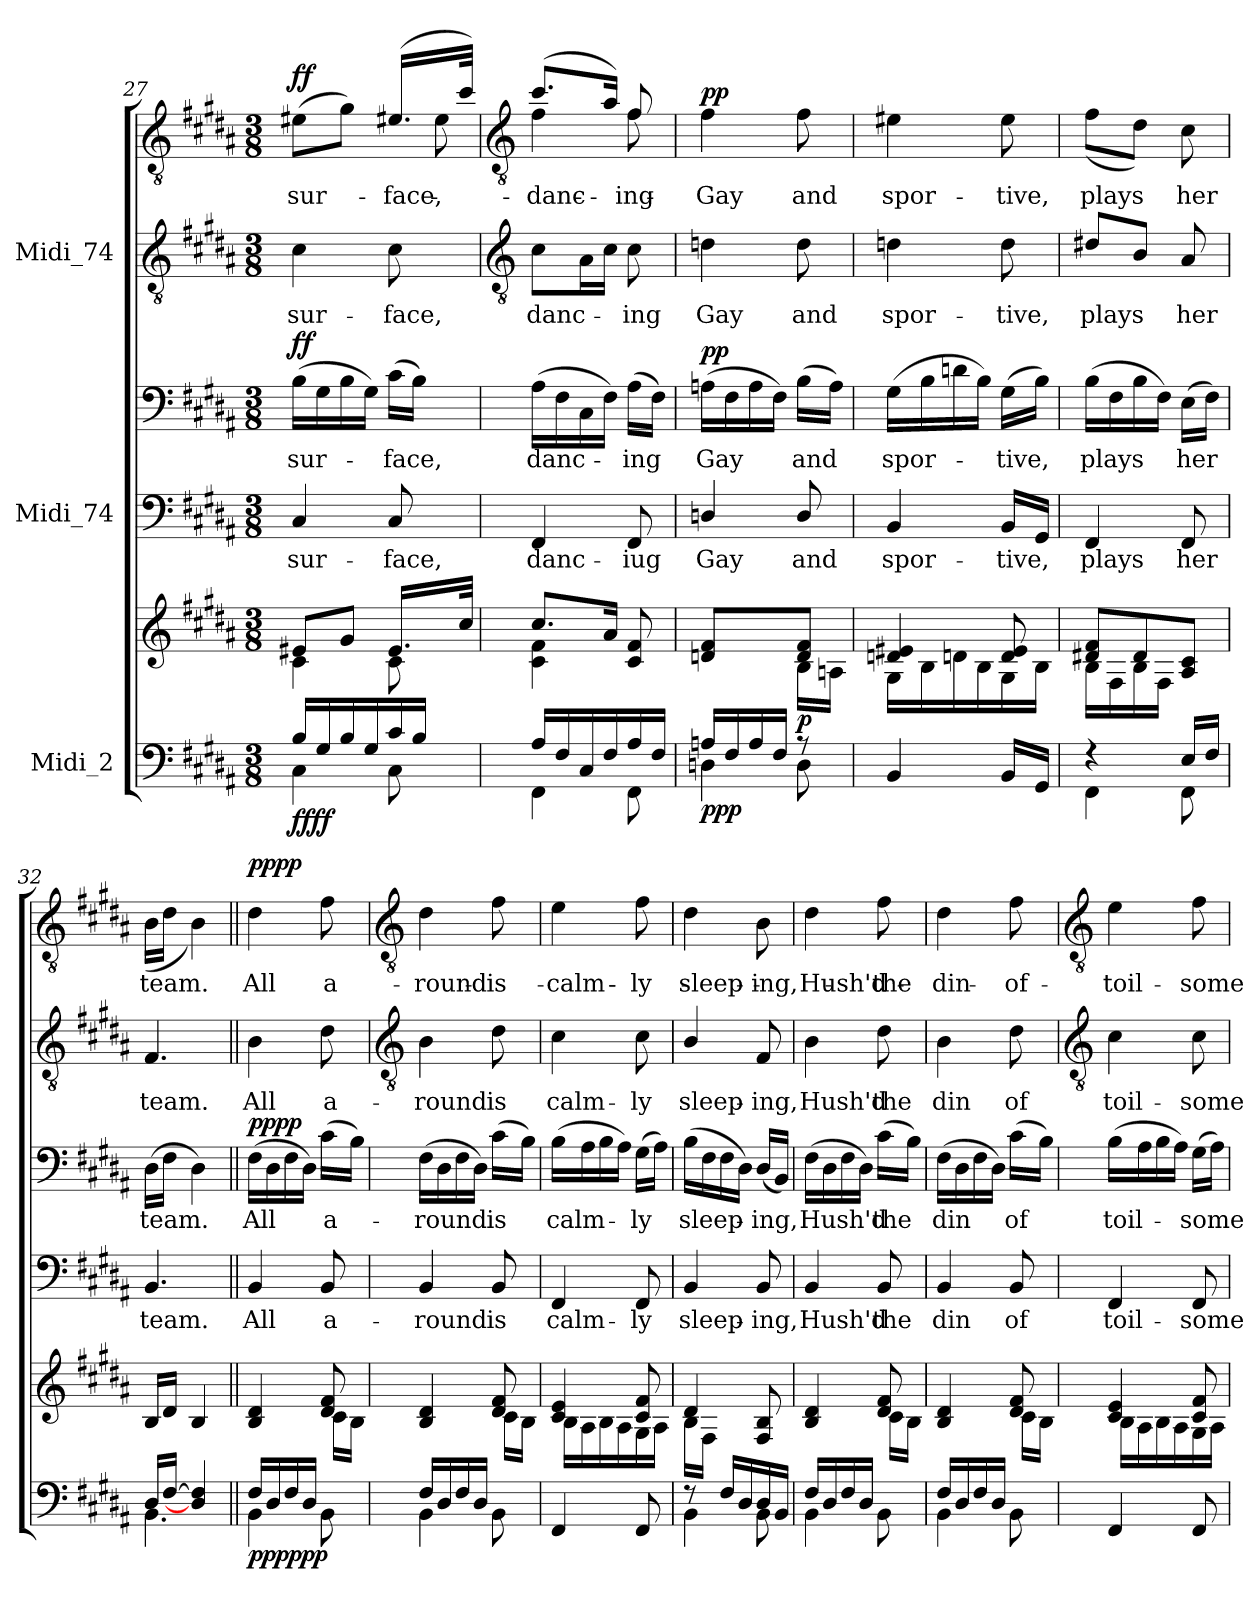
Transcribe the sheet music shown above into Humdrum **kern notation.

**kern	**kern	**dynam	**kern	**text	**kern	**text	**dynam	**kern	**text	**kern	**text	**dynam
*part3	*part3	*part3	*part2	*part2	*part2	*part2	*part2	*part1	*part1	*part1	*part1	*part1
*staff6	*staff5	*staff5/6	*staff4	*staff4	*staff3	*staff3	*staff3/4	*staff2	*staff2	*staff1	*staff1	*staff1/2
*I"Midi_2	*	*	*I"Midi_74	*	*	*	*	*I"Midi_74	*	*	*	*
*clefF4	*clefG2	*	*clefF4	*	*clefF4	*	*	*clefGv2	*	*clefGv2	*	*
*k[f#c#g#d#a#]	*k[f#c#g#d#a#]	*	*k[f#c#g#d#a#]	*	*k[f#c#g#d#a#]	*	*	*k[f#c#g#d#a#]	*	*k[f#c#g#d#a#]	*	*
*B:	*B:	*	*B:	*	*B:	*	*	*B:	*	*B:	*	*
*M3/8	*M3/8	*	*M3/8	*	*M3/8	*	*	*M3/8	*	*M3/8	*	*
=27	=27	=27	=27	=27	=27	=27	=27	=27	=27	=27	=27	=27
*^	*^	*	*	*	*	*	*	*	*	*	*	*
!	!	!	!	!LO:DY:b=2	!	!LO:LY:b	!	!LO:LY:b	!	!	!LO:LY:b	!	!LO:LY:b	!
*	*	*	*	*	*	*	*	*	*	*	*	*^	*	*
!	!	!	!	!LO:DY:n=1:b=2	!	!	!	!	!	!	!	!	!	!	!
!	!	!	!	!LO:DY:n=2:b	!	!	!	!	!	!	!	!	!	!	!
!	!	!	!	!LO:DY:n=3:b	!	!	!	!	!LO:DY:b=2	!	!	!	!	!	!
!	!	!	!	!	!	!	!	!	!LO:DY:n=1:b	!	!	!	!	!	!LO:DY:b=2
!	!	!	!	!	!	!	!	!	!	!	!	!	!	!	!LO:DY:n=1:b
16B/LL	4C#\	8e#X/L	4c#\	f f f f	4C#	sur-	(>16B\LL	sur-	f f	4c#	sur-	4ryy	(>8e#X\L	sur-	f f
16G#/	.	.	.	.	.	.	16G#\	.	.	.	.	.	.	.	.
16B/	.	8g#/J	.	.	.	.	16B\	.	.	.	.	.	8g#\J)	.	.
16G#/	.	.	.	.	.	.	16G#\JJ)	.	.	.	.	.	.	.	.
!	!	!	!	!	!	!LO:LY:b	!	!LO:LY:b	!	!	!LO:LY:b	!	!	!LO:LY:b	!
16c#/	8C#\	16.e#/LL	8c#\	.	8C#	-face,	(>16c#\LL	face,	.	8c#	-face,	(>16.e#X/LL	8e#	face,	.
16B/JJ	.	.	.	.	.	.	16B\JJ)	.	.	.	.	.	.	.	.
.	.	32cc#/JJ	.	.	.	.	.	.	.	.	.	32cc#/JJ)	.	.	.
!!LO:LB:g=z	!!
=28	=28	=28	=28	=28	=28	=28	=28	=28	=28	=28	=28	=28	=28	=28	=28
*	*	*	*	*	*	*	*	*	*	*clefGv2	*	*clefGv2	*	*	*
!	!	!	!	!	!	!LO:LY:b	!	!LO:LY:b	!	!	!LO:LY:b	!	!	!LO:LY:b	!
16A#/LL	4FF#\	8.cc#/L	4c#\ 4f#\	.	4FF#	danc-	(>16A#\LL	danc-	.	8c#L	danc-	(>8.cc#/L	4f#	danc-	.
16F#/	.	.	.	.	.	.	16F#\	.	.	.	.	.	.	.	.
16C#/	.	.	.	.	.	.	16C#\	.	.	16A#L	.	.	.	.	.
16F#/	.	16a#/J	.	.	.	.	16F#\JJ)	.	.	16c#JJ	.	16a#/J)	.	.	.
!	!	!	!	!	!	!LO:LY:b	!	!LO:LY:b	!	!	!LO:LY:b	!	!	!LO:LY:b	!
16A#/	8FF#\L	8c#/ 8f#/	8ryy	.	8FF#	-iug	(>16A#\LL	-ing	.	8c#	ing	8f#/	8f#	ing	.
16F#/JJ	.	.	.	.	.	.	16F#\JJ)	.	.	.	.	.	.	.	.
=29	=29	=29	=29	=29	=29	=29	=29	=29	=29	=29	=29	=29	=29	=29	=29
!	!	!	!	!LO:DY:b=2	!	!LO:LY:b	!	!LO:LY:b	!	!	!LO:LY:b	!	!	!LO:LY:b	!
!	!	!	!	!LO:DY:n=1:b=2	!	!	!	!	!	!	!	!	!	!	!
!	!	!	!	!LO:DY:n=2:b	!	!	!	!	!LO:DY:b=2	!	!	!	!	!	!
!	!	!	!	!	!	!	!	!	!LO:DY:n=1:b	!	!	!	!	!	!LO:DY:b=2
!	!	!	!	!	!	!	!	!	!	!	!	!	!	!	!LO:DY:n=1:b
16An/LL	4Dn\	4dn/ 4f#/	4ryy	p p p	4Dn/	Gay	(>16AnLL	Gay	p p	4dn	Gay	4.ryy	4f#	Gay	p p
16F#/	.	.	.	.	.	.	16F#	.	.	.	.	.	.	.	.
16A/	.	.	.	.	.	.	16A	.	.	.	.	.	.	.	.
16F#/JJ	.	.	.	.	.	.	16F#JJ)	.	.	.	.	.	.	.	.
!	!	!	!	!LO:DY:n=3:b	!	!LO:LY:b	!	!LO:LY:b	!	!	!LO:LY:b	!	!	!LO:LY:b	!
8r	8D\	8d/ 8f#/J	16B\LL	p	8D/	and	(>16BLL	and	.	8d	and	.	8f#	and	.
.	.	.	16An\JJ	.	.	.	16AJJ)	.	.	.	.	.	.	.	.
=30	=30	=30	=30	=30	=30	=30	=30	=30	=30	=30	=30	=30	=30	=30	=30
!	!	!	!	!	!	!LO:LY:b	!	!LO:LY:b	!	!	!LO:LY:b	!	!	!LO:LY:b	!
4BB/	4ryy	4dn/ 4e#X/	16G#\LL	.	4BB	spor-	(>16G#LL	spor-	.	4dn	spor-	4.ryy	4e#X	spor-	.
.	.	.	16B\	.	.	.	16B	.	.	.	.	.	.	.	.
.	.	.	16dn\	.	.	.	16dn	.	.	.	.	.	.	.	.
.	.	.	16B\	.	.	.	16BJJ)	.	.	.	.	.	.	.	.
!	!	!	!	!	!	!LO:LY:b	!	!LO:LY:b	!	!	!LO:LY:b	!	!	!LO:LY:b	!
16BB/LL	16ryy	8d/ 8e#/	16G#\	.	16BBLL	-tive,	(>16G#LL	tive,	.	8d	-tive,	.	8e#	-tive,	.
16GG#/JJ	16ryy	.	16B\JJ	.	16GG#JJ	.	16BJJ)	.	.	.	.	.	.	.	.
=31	=31	=31	=31	=31	=31	=31	=31	=31	=31	=31	=31	=31	=31	=31	=31
!	!	!	!	!	!	!LO:LY:b	!	!LO:LY:b	!	!	!LO:LY:b	!	!	!LO:LY:b	!
4r	4FF#\	8d#X/ 8f#/L	16B\LL	.	4FF#	plays	(>16BLL	plays	.	8d#XL	plays	4.ryy	(>8f#L	plays	.
.	.	.	16F#\	.	.	.	16F#	.	.	.	.	.	.	.	.
.	.	8d#/	16B\	.	.	.	16B	.	.	8B/J	.	.	8d#J)	.	.
.	.	.	16F#\JJ	.	.	.	16F#JJ)	.	.	.	.	.	.	.	.
!	!	!	!	!	!	!LO:LY:b	!	!LO:LY:b	!	!	!LO:LY:b	!	!	!LO:LY:b	!
16E/LL	8FF#\	8A#/ 8c#/J	8ryy	.	8FF#	her	(>16ELL	her	.	8A#	her	.	8c#	her	.
16F#/JJ	.	.	.	.	.	.	16F#JJ)	.	.	.	.	.	.	.	.
=32	=32	=32	=32	=32	=32	=32	=32	=32	=32	=32	=32	=32	=32	=32	=32
!	!	!	!	!	!	!LO:LY:b	!	!LO:LY:b	!	!	!LO:LY:b	!	!	!LO:LY:b	!
16D#/LL	4.BB\	16B/LL	4.ryy	.	4.BB	team.	(>16D#LL	team.	.	4.F#	team.	4.ryy	(>16BLL	team.	.
[16F#/JJ	.	16d#/JJ	.	.	.	.	16F#JJ	.	.	.	.	.	16d#JJ	.	.
4D#/] 4F#/]	.	4B/	.	.	.	.	4D#)	.	.	.	.	.	4B)	.	.
=33||	=33||	=33||	=33||	=33||	=33||	=33||	=33||	=33||	=33||	=33||	=33||	=33||	=33||	=33||	=33||
!	!	!	!	!LO:DY:b=2	!	!LO:LY:b	!	!LO:LY:b	!	!	!LO:LY:b	!	!	!LO:LY:b	!
!	!	!	!	!LO:DY:n=1:b=2	!	!	!	!	!	!	!	!	!	!	!
!	!	!	!	!LO:DY:n=2:b	!	!	!	!	!LO:DY:b=2	!	!	!	!	!	!
!	!	!	!	!	!	!	!	!	!LO:DY:n=1:b	!	!	!	!	!	!LO:DY:b=2
!	!	!	!	!	!	!	!	!	!	!	!	!	!	!	!LO:DY:n=1:b
16F#/LL	4BB\	4B/ 4d#/	4ryy	pp pp pp	4BB	All	(>16F#LL	All	pp pp	4B	-All	4.ryy	4d#	All	pp pp
16D#/	.	.	.	.	.	.	16D#	.	.	.	.	.	.	.	.
16F#/	.	.	.	.	.	.	16F#	.	.	.	.	.	.	.	.
16D#/JJ	.	.	.	.	.	.	16D#JJ)	.	.	.	.	.	.	.	.
!	!	!	!	!	!	!LO:LY:b	!	!LO:LY:b	!	!	!LO:LY:b	!	!	!LO:LY:b	!
8ryy	8BB\	8d#/ 8f#/	16c#\LL	.	8BB	a-	(>16c#LL	a-	.	8d#	a-	.	8f#	a-	.
.	.	.	16B\JJ	.	.	.	16BJJ)	.	.	.	.	.	.	.	.
*	*	*	*	*	*	*	*	*	*	*	*	*v	*v	*	*
!!LO:LB:g=z
=34	=34	=34	=34	=34	=34	=34	=34	=34	=34	=34	=34	=34	=34	=34
*	*	*	*	*	*	*	*	*	*	*clefGv2	*	*clefGv2	*	*
!	!	!	!	!	!	!LO:LY:b	!	!LO:LY:b	!	!	!LO:LY:b	!	!LO:LY:b	!
16F#/LL	4BB\	4B/ 4d#/	4ryy	.	4BB	round	(>16F#LL	-round	.	4B	round	4d#	-round	.
16D#/	.	.	.	.	.	.	16D#	.	.	.	.	.	.	.
16F#/	.	.	.	.	.	.	16F#	.	.	.	.	.	.	.
16D#/JJ	.	.	.	.	.	.	16D#JJ)	.	.	.	.	.	.	.
!	!	!	!	!	!	!LO:LY:b	!	!LO:LY:b	!	!	!LO:LY:b	!	!LO:LY:b	!
8ryy	8BB\	8d#/ 8f#/	16c#\LL	.	8BB	is	(>16c#LL	is	.	8d#	is	8f#	is	.
.	.	.	16B\JJ	.	.	.	16BJJ)	.	.	.	.	.	.	.
=35	=35	=35	=35	=35	=35	=35	=35	=35	=35	=35	=35	=35	=35	=35
!	!	!	!	!	!	!LO:LY:b	!	!LO:LY:b	!	!	!LO:LY:b	!	!LO:LY:b	!
4FF#/	4ryy	4c#/ 4e/	16B\LL	.	4FF#	calm-	(>16BLL	calm-	.	4c#	calm-	4e	calm-	.
.	.	.	16A#\	.	.	.	16A#	.	.	.	.	.	.	.
.	.	.	16B\	.	.	.	16B	.	.	.	.	.	.	.
.	.	.	16A#\	.	.	.	16A#JJ)	.	.	.	.	.	.	.
!	!	!	!	!	!	!LO:LY:b	!	!LO:LY:b	!	!	!LO:LY:b	!	!LO:LY:b	!
8FF#/	8ryy	8c#/ 8f#/	16G#\	.	8FF#	-ly	(>16G#LL	ly	.	8c#	-ly	8f#	-ly	.
.	.	.	16A#\JJ	.	.	.	16A#JJ)	.	.	.	.	.	.	.
=36	=36	=36	=36	=36	=36	=36	=36	=36	=36	=36	=36	=36	=36	=36
!	!	!	!	!	!	!LO:LY:b	!	!LO:LY:b	!	!	!LO:LY:b	!	!LO:LY:b	!
8r	4BB\	4d#/	16B\LL	.	4BB	sleep-	(>16BLL	sleep-	.	4B/	sleep-	4d#	sleep-	.
.	.	.	16F#\JJ	.	.	.	16F#	.	.	.	.	.	.	.
16F#/LL	.	.	4ryy	.	.	.	16F#	.	.	.	.	.	.	.
16D#/	.	.	.	.	.	.	16D#JJ)	.	.	.	.	.	.	.
!	!	!	!	!	!	!LO:LY:b	!	!LO:LY:b	!	!	!LO:LY:b	!	!LO:LY:b	!
16D#/	8BB\	8F#/ 8B/	.	.	8BB	-ing,	(<16D#LL	ing,	.	8F#	-ing,	8B	-ing,	.
16BB/JJ	.	.	.	.	.	.	16BBJJ)	.	.	.	.	.	.	.
=37	=37	=37	=37	=37	=37	=37	=37	=37	=37	=37	=37	=37	=37	=37
!	!	!	!	!	!	!LO:LY:b	!	!LO:LY:b	!	!	!LO:LY:b	!	!LO:LY:b	!
16F#/LL	4BB\	4B/ 4d#/	4ryy	.	4BB	Hush'd	(>16F#LL	Hush'd	.	4B	Hush'd	4d#	Hush'd	.
16D#/	.	.	.	.	.	.	16D#	.	.	.	.	.	.	.
16F#/	.	.	.	.	.	.	16F#	.	.	.	.	.	.	.
16D#/JJ	.	.	.	.	.	.	16D#JJ)	.	.	.	.	.	.	.
!	!	!	!	!	!	!LO:LY:b	!	!LO:LY:b	!	!	!LO:LY:b	!	!LO:LY:b	!
8ryy	8BB\	8d#/ 8f#/	16c#\LL	.	8BB	the	(>16c#LL	the	.	8d#	the	8f#	the	.
.	.	.	16B\JJ	.	.	.	16BJJ)	.	.	.	.	.	.	.
=38	=38	=38	=38	=38	=38	=38	=38	=38	=38	=38	=38	=38	=38	=38
!	!	!	!	!	!	!LO:LY:b	!	!LO:LY:b	!	!	!LO:LY:b	!	!LO:LY:b	!
16F#/LL	4BB\	4B/ 4d#/	4ryy	.	4BB	din	(>16F#LL	din	.	4B	din	4d#	din	.
16D#/	.	.	.	.	.	.	16D#	.	.	.	.	.	.	.
16F#/	.	.	.	.	.	.	16F#	.	.	.	.	.	.	.
16D#/JJ	.	.	.	.	.	.	16D#JJ)	.	.	.	.	.	.	.
!	!	!	!	!	!	!LO:LY:b	!	!LO:LY:b	!	!	!LO:LY:b	!	!LO:LY:b	!
8ryy	8BB\	8d#/ 8f#/	16c#\LL	.	8BB	of	(>16c#LL	of	.	8d#	of	8f#	of	.
.	.	.	16B\JJ	.	.	.	16BJJ)	.	.	.	.	.	.	.
!!LO:LB:g=z
=39	=39	=39	=39	=39	=39	=39	=39	=39	=39	=39	=39	=39	=39	=39
*	*	*	*	*	*	*	*	*	*	*clefGv2	*	*clefGv2	*	*
!	!	!	!	!	!	!LO:LY:b	!	!LO:LY:b	!	!	!LO:LY:b	!	!LO:LY:b	!
*	*	*	*	*	*	*	*	*	*	*	*	*^	*	*
4FF#/	4ryy	4c#/ 4e/	16B\LL	.	4FF#	toil-	(>16BLL	toil-	.	4c#	toil-	4.ryy	4e	toil-	.
.	.	.	16A#\	.	.	.	16A#	.	.	.	.	.	.	.	.
.	.	.	16B\	.	.	.	16B	.	.	.	.	.	.	.	.
.	.	.	16A#\	.	.	.	16A#JJ)	.	.	.	.	.	.	.	.
!	!	!	!	!	!	!LO:LY:b	!	!LO:LY:b	!	!	!LO:LY:b	!	!	!LO:LY:b	!
8FF#/	16ryy	8c#/ 8f#/	16G#\	.	8FF#	-some	(>16G#LL	some	.	8c#	-some	.	8f#	-some	.
.	16ryy	.	16A#\JJ	.	.	.	16A#JJ)	.	.	.	.	.	.	.	.
*v	*v	*	*	*	*	*	*	*	*	*	*	*v	*v	*	*
*	*v	*v	*	*	*	*	*	*	*	*	*	*	*
=	=	=	=	=	=	=	=	=	=	=	=	=
*-	*-	*-	*-	*-	*-	*-	*-	*-	*-	*-	*-	*-
